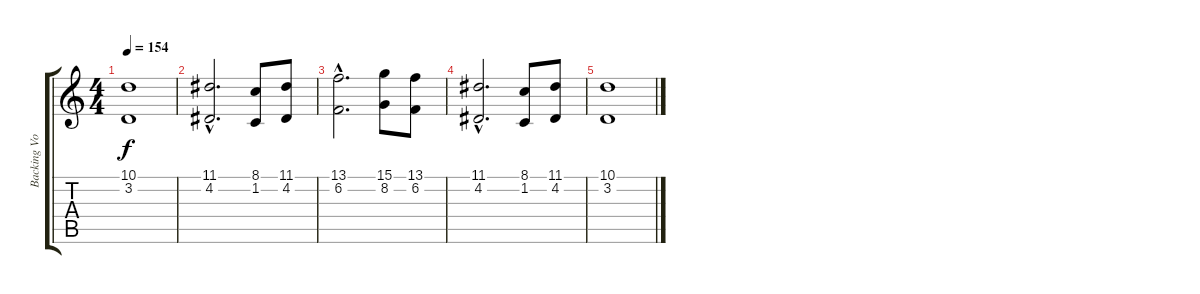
\track ("Backing Voices" "Backing Vo") {instrument choiraahs}
\staff {score tabs}
\tuning (E4 B3 G3 D3 A2 E2) {hide}
\ts (4 4)
\tempo 154
\clef g2
\ks c
(10.1 3.2).1{dy f} |
(11.1{hac} 4.2{hac}).2{d} (8.1 1.2).8 (11.1 4.2).8 |
(13.1{hac} 6.2{hac}).2{d} (15.1 8.2).8 (13.1 6.2).8 |
(11.1{hac} 4.2{hac}).2{d} (8.1 1.2).8 (11.1 4.2).8 |
(10.1 3.2).1
